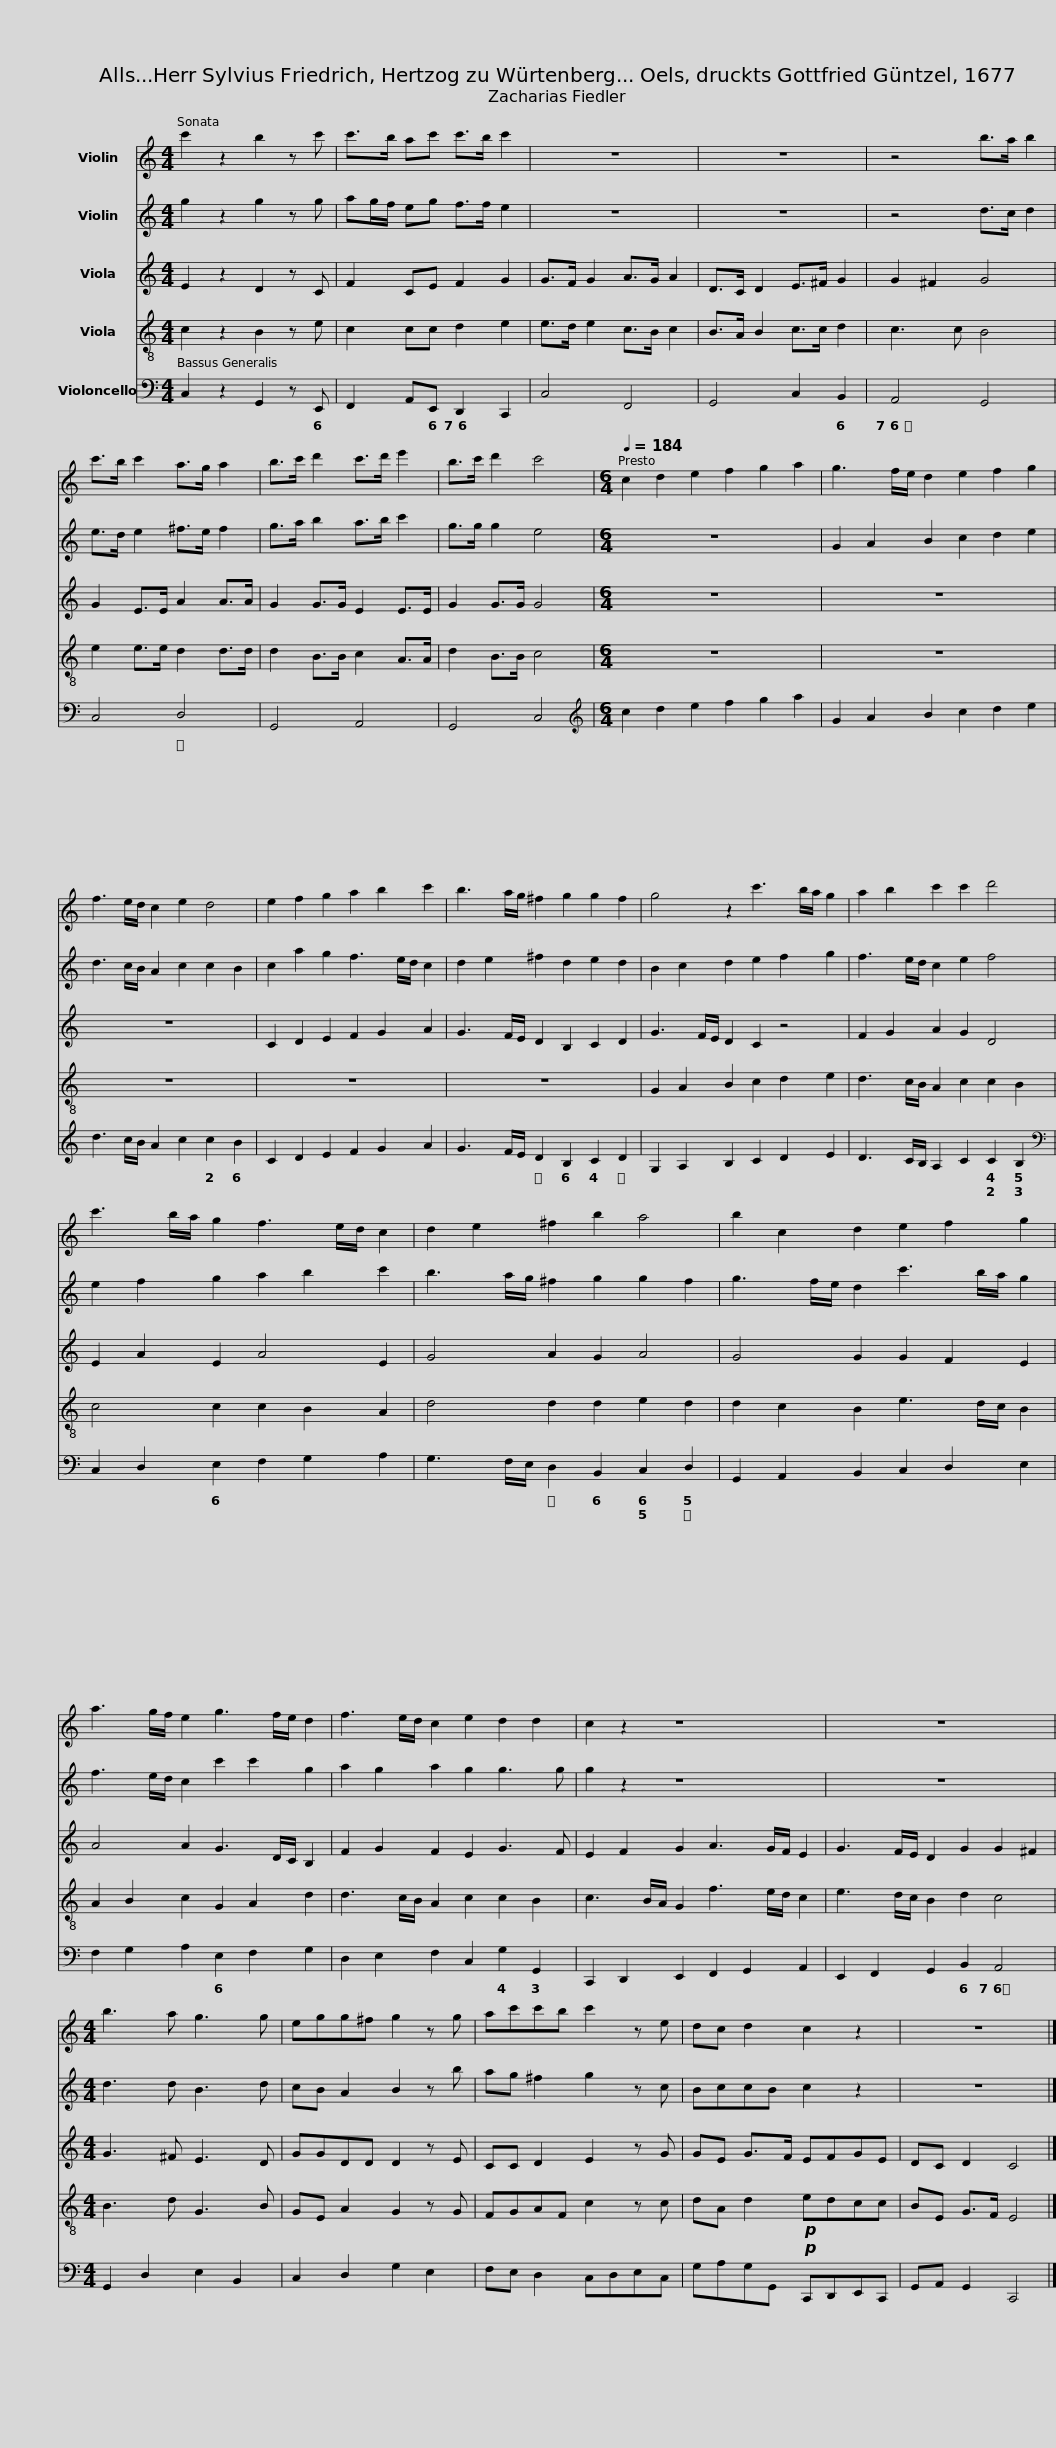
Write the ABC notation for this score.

X:1
%%score 1 2 3 4 5
L:1/8
M:4/4
I:linebreak $
K:C
V:1 treble
V:2 treble
V:3 treble
V:4 treble-8
V:5 bass
V:1
 c'2 z2 b2 z c' | c'>b ac' c'>b c'2 | z8 | z8 | z4 b>a b2 |$ %5
 c'>b c'2 a>g a2 | b>c' d'2 c'>d' e'2 | b>c' d'2 c'4 |[M:6/4][Q:1/4=184] c2 d2 e2 f2 g2 a2 | g3 f/e/ d2 e2 f2 g2 |$ %10
 f3 e/d/ c2 e2 d4 | e2 f2 g2 a2 b2 c'2 | b3 a/g/ ^f2 g2 g2 f2 | g4 z2 c'3 b/a/ g2 |$ a2 b2 c'2 c'2 d'4 | %15
 c'3 b/a/ g2 f3 e/d/ c2 | d2 e2 ^f2 b2 a4 | b2 c2 d2 e2 f2 g2 |$ a3 g/f/ e2 g3 f/e/ d2 | f3 e/d/ c2 e2 d2 d2 | %20
 c2 z2 z8 | z12 |$[M:4/4] b3 a g3 g | egg^f g2 z g | ac'c'b c'2 z e | %25
 dc d2 c2 z2 | z8 |] %27
V:2
 g2 z2 g2 z g | ag/f/ eg f>f e2 | z8 | z8 | z4 d>c d2 |$ %5
 e>d e2 ^f>e f2 | g>a b2 a>b c'2 | g>g g2 e4 |[M:6/4] z12 | G2 A2 B2 c2 d2 e2 |$ %10
 d3 c/B/ A2 c2 c2 B2 | c2 a2 g2 f3 e/d/ c2 | d2 e2 ^f2 d2 e2 d2 | B2 c2 d2 e2 f2 g2 |$ f3 e/d/ c2 e2 f4 | %15
 e2 f2 g2 a2 b2 c'2 | b3 a/g/ ^f2 g2 g2 f2 | g3 f/e/ d2 c'3 b/a/ g2 |$ f3 e/d/ c2 c'2 c'2 g2 | a2 g2 a2 g2 g3 g | %20
 g2 z2 z8 | z12 |$[M:4/4] d3 d B3 d | cB A2 B2 z b | ag ^f2 g2 z c | %25
 BccB c2 z2 | z8 |] %27
V:3
 E2 z2 D2 z C | F2 CE F2 G2 | G>F G2 A>G A2 | D>C D2 E>^F G2 | G2 ^F2 G4 |$ %5
 G2 E>E A2 A>A | G2 G>G E2 E>E | G2 G>G G4 |[M:6/4] z12 | z12 |$ %10
 z12 | C2 D2 E2 F2 G2 A2 | G3 F/E/ D2 B,2 C2 D2 | G3 F/E/ D2 C2 z4 |$ F2 G2 A2 G2 D4 | %15
 E2 A2 E2 A4 E2 | G4 A2 G2 A4 | G4 G2 G2 F2 E2 |$ A4 A2 G3 D/C/ B,2 | F2 G2 F2 E2 G3 F | %20
 E2 F2 G2 A3 G/F/ E2 | G3 F/E/ D2 G2 G2 ^F2 |$[M:4/4] G3 ^F E3 D | GGDD D2 z E | CC D2 E2 z G | %25
 GE G>F EFGE | DC D2 C4 |] %27
V:4
 c2 z2 B2 z e | c2 cc d2 e2 | e>d e2 c>B c2 | B>A B2 c>c d2 | c3 c B4 |$ %5
 e2 e>e d2 d>d | d2 B>B c2 A>A | d2 B>B c4 |[M:6/4] z12 | z12 |$ %10
 z12 | z12 | z12 | G2 A2 B2 c2 d2 e2 |$ d3 c/B/ A2 c2 c2 B2 | %15
 c4 c2 c2 B2 A2 | d4 d2 d2 e2 d2 | d2 c2 B2 e3 d/c/ B2 |$ A2 B2 c2 G2 A2 d2 | d3 c/B/ A2 c2 c2 B2 | %20
 c3 B/A/ G2 f3 e/d/ c2 | e3 d/c/ B2 d2 c4 |$[M:4/4] B3 d G3 B | GE A2 G2 z G | FGAF c2 z c | %25
 dA d2!p! edcc | BE G>F E4 |] %27
V:5
 C,2 z2 G,,2 z E,, | F,,2 A,,E,, D,,2 C,,2 | C,4 F,,4 | G,,4 C,2 B,,2 | A,,4 G,,4 |$ %5
 C,4 D,4 | G,,4 A,,4 | G,,4 C,4 |[M:6/4][K:treble] c2 d2 e2 f2 g2 a2 | G2 A2 B2 c2 d2 e2 |$ %10
 d3 c/B/ A2 c2 c2 B2 | C2 D2 E2 F2 G2 A2 | G3 F/E/ D2 B,2 C2 D2 | G,2 A,2 B,2 C2 D2 E2 |$ D3 C/B,/ A,2 C2 C2 B,2 | %15
[K:bass] C,2 D,2 E,2 F,2 G,2 A,2 | G,3 F,/E,/ D,2 B,,2 C,2 D,2 | G,,2 A,,2 B,,2 C,2 D,2 E,2 |$ F,2 G,2 A,2 E,2 F,2 G,2 | D,2 E,2 F,2 C,2 G,2 G,,2 | %20
 C,,2 D,,2 E,,2 F,,2 G,,2 A,,2 | E,,2 F,,2 G,,2 B,,2 A,,4 |$[M:4/4] G,,2 D,2 E,2 B,,2 | C,2 D,2 G,2 E,2 | F,E, D,2 C,D,E,C, | %25
 G,A,G,G,,!p! C,,D,,E,,C,, | G,,A,, G,,2 C,,4 |] %27
